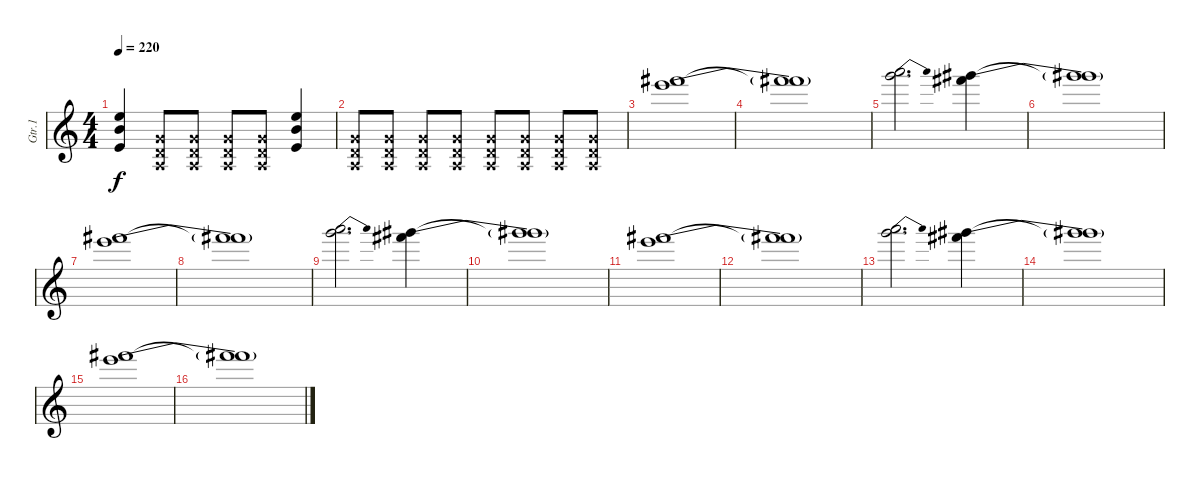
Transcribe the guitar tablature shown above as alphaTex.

\track ("Gtr.1" "Gtr.1") {instrument distortionguitar}
\staff {score}
\tuning (E4 B3 G3 D3 A2 E2) {hide}
\ts (4 4)
\tempo 220
\clef g2
\ks c
(9.3 9.4 7.5).4{dy f} (0.3{x} 0.4{x} 0.5{x}).8 (0.3{x} 0.4{x} 0.5{x}).8 (0.3{x} 0.4{x} 0.5{x}).8 (0.3{x} 0.4{x} 0.5{x}).8 (9.3 9.4 7.5).4 |
(0.3{x} 0.4{x} 0.5{x}).8 (0.3{x} 0.4{x} 0.5{x}).8 (0.3{x} 0.4{x} 0.5{x}).8 (0.3{x} 0.4{x} 0.5{x}).8 (0.3{x} 0.4{x} 0.5{x}).8 (0.3{x} 0.4{x} 0.5{x}).8 (0.3{x} 0.4{x} 0.5{x}).8 (0.3{x} 0.4{x} 0.5{x}).8 |
(14.1 17.2{be (bend 0 0 60 4)}).1 |
(14.1{t} 17.2{t}).1 |
(17.1 20.2{be (bend 0 0 60 4)}).2{d} (16.1 19.2{be (bend 0 0 60 4)}).4 |
(16.1{t} 19.2{t}).1 |
(14.1 17.2{be (bend 0 0 60 4)}).1 |
(14.1{t} 17.2{t}).1 |
(17.1 20.2{be (bend 0 0 60 4)}).2{d} (16.1 19.2{be (bend 0 0 60 4)}).4 |
(16.1{t} 19.2{t}).1 |
(14.1 17.2{be (bend 0 0 60 4)}).1 |
(14.1{t} 17.2{t}).1 |
(17.1 20.2{be (bend 0 0 60 4)}).2{d} (16.1 19.2{be (bend 0 0 60 4)}).4 |
(16.1{t} 19.2{t}).1 |
(14.1 17.2{be (bend 0 0 60 4)}).1 |
(14.1{t} 17.2{t}).1
